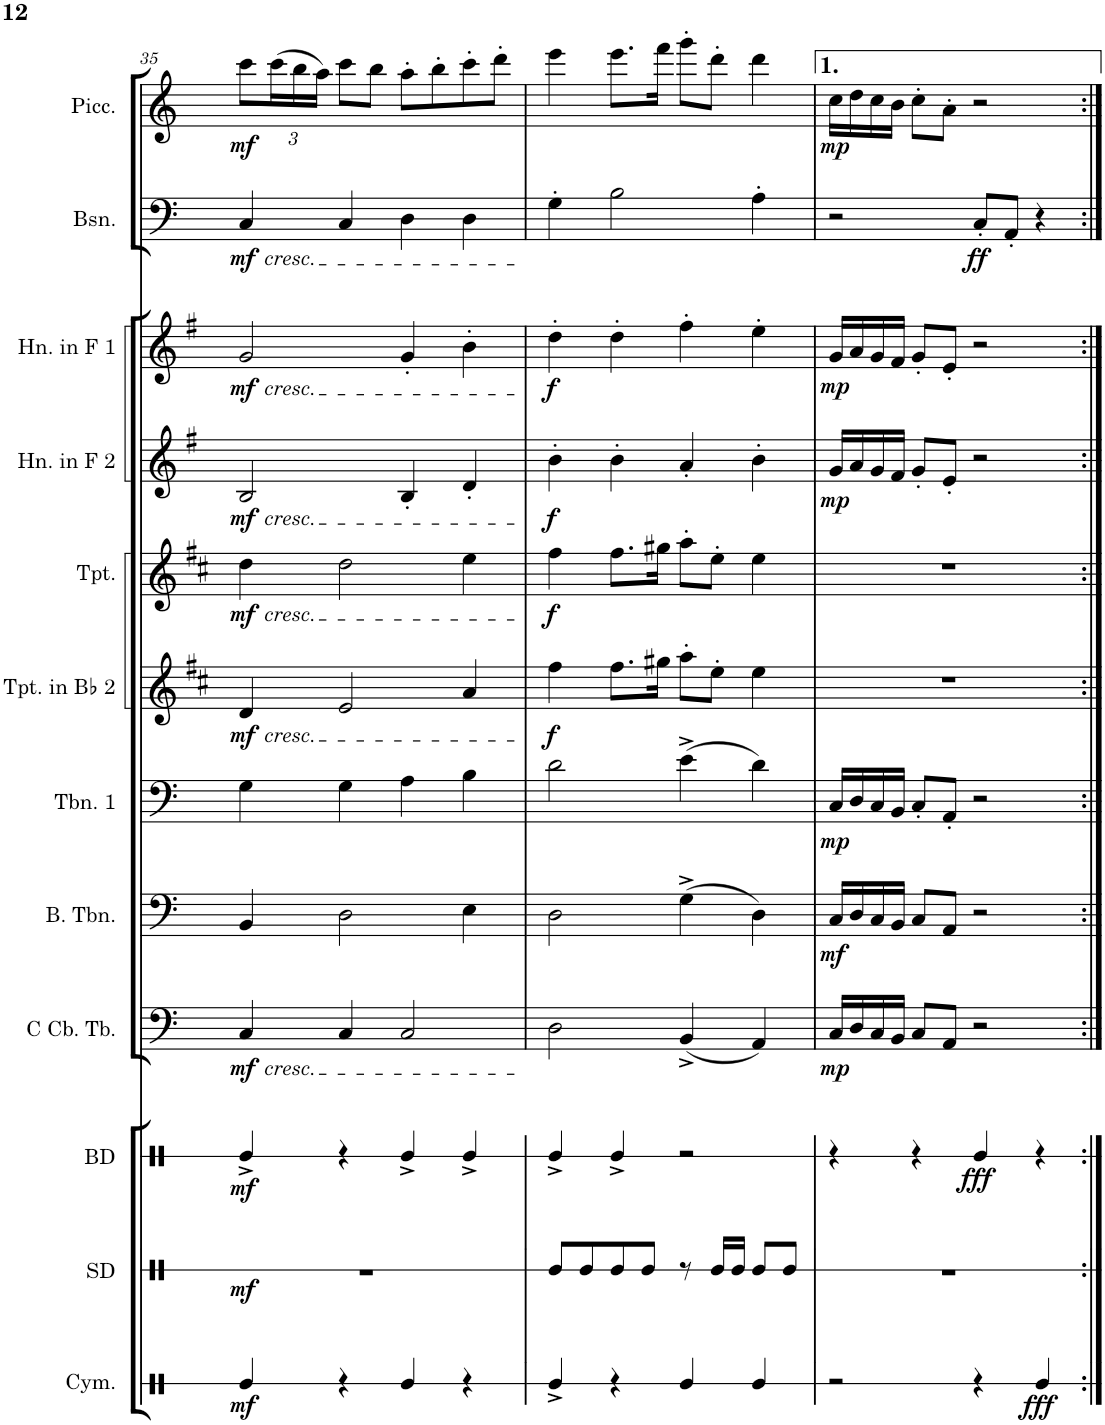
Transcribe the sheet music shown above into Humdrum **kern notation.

**kern	**dynam	**kern	**dynam	**kern	**dynam	**kern	**dynam	**kern	**dynam	**kern	**dynam	**kern	**dynam	**kern	**dynam	**kern	**dynam	**kern	**dynam	**kern	**dynam	**kern	**dynam
*part12	*part12	*part11	*part11	*part10	*part10	*part9	*part9	*part8	*part8	*part7	*part7	*part6	*part6	*part5	*part5	*part4	*part4	*part3	*part3	*part2	*part2	*part1	*part1
*staff12	*staff12	*staff11	*staff11	*staff10	*staff10	*staff9	*staff9	*staff8	*staff8	*staff7	*staff7	*staff6	*staff6	*staff5	*staff5	*staff4	*staff4	*staff3	*staff3	*staff2	*staff2	*staff1	*staff1
*I"Cymbals	*	*I"Snare Drum	*	*I"Bass Drum	*	*I"C Contrabass Tuba	*	*I"Bass Trombone	*	*I"Trombone 1	*	*I"Trumpet in Bb 2	*	*I"Trumpet	*	*I"Horn in F 2	*	*I"Horn in F 1	*	*I"Bassoon	*	*I"Piccolo	*
*I'Cym.	*	*I'SD	*	*I'BD	*	*I'C Cb. Tb.	*	*I'B. Tbn.	*	*I'Tbn. 1	*	*I'Tpt. in Bb 2	*	*I'Tpt.	*	*I'Hn. in F 2	*	*I'Hn. in F 1	*	*I'Bsn.	*	*I'Picc.	*
!!LO:PB:g=z
*clefX	*	*clefX	*	*clefX	*	*clefF4	*	*clefF4	*	*clefF4	*	*clefG2	*	*clefG2	*	*clefG2	*	*clefG2	*	*clefF4	*	*clefG2	*
*	*	*	*	*	*	*	*	*	*	*	*	*Trd1c2	*	*Trd1c2	*	*Trd4c7	*	*Trd4c7	*	*	*	*Trd-7c-12	*
*k[]	*	*k[]	*	*k[]	*	*k[]	*	*k[]	*	*k[]	*	*k[f#c#]	*	*k[f#c#]	*	*k[f#]	*	*k[f#]	*	*k[]	*	*k[]	*
*M4/4	*	*M4/4	*	*M4/4	*	*M4/4	*	*M4/4	*	*M4/4	*	*M4/4	*	*M4/4	*	*M4/4	*	*M4/4	*	*M4/4	*	*M4/4	*
=35	=35	=35	=35	=35	=35	=35	=35	=35	=35	=35	=35	=35	=35	=35	=35	=35	=35	=35	=35	=35	=35	=35	=35
!	!	!	!	!	!	!	!	!	!	!	!	!	!	!	!	!	!	!	!	!LO:TX:b:i:t=cresc.	!	!	!
!	!	!	!	!	!	!	!	!	!	!	!	!	!	!	!	!	!	!LO:TX:b:i:t=cresc.	!	!	!	!	!
!	!	!	!	!	!	!	!	!	!	!	!	!	!	!	!	!LO:TX:b:i:t=cresc.	!	!	!	!	!	!	!
!	!	!	!	!	!	!	!	!	!	!	!	!	!	!LO:TX:b:i:t=cresc.	!	!	!	!	!	!	!	!	!
!	!	!	!	!	!	!	!	!	!	!	!	!LO:TX:b:i:t=cresc.	!	!	!	!	!	!	!	!	!	!	!
!	!	!	!	!	!	!LO:TX:b:i:t=cresc.	!	!	!	!	!	!	!	!	!	!	!	!	!	!	!	!	!
!	!LO:DY:b	!	!LO:DY:b	!	!LO:DY:b	!	!LO:DY:b	!	!	!	!	!	!LO:DY:b	!	!LO:DY:b	!	!LO:DY:b	!	!LO:DY:b	!	!LO:DY:b	!	!LO:DY:b
4Re/	mf	1r	mf	4Re^/	mf	4C/	mf	4BB/	.	4G\	.	4d/	mf	4dd\	mf	2B/	mf	2g/	mf	4C/	mf	8ccc\L	mf
*	*	*	*	*	*	*	*	*	*	*	*	*	*	*	*	*	*	*	*	*	*	*Xbrackettup	*
.	.	.	.	.	.	.	.	.	.	.	.	.	.	.	.	.	.	.	.	.	.	(24ccc\L	.
.	.	.	.	.	.	.	.	.	.	.	.	.	.	.	.	.	.	.	.	.	.	24bb\	.
.	.	.	.	.	.	.	.	.	.	.	.	.	.	.	.	.	.	.	.	.	.	24aa\JJ)	.
4r	.	.	.	4r	.	4C/	.	2D\	.	4G\	.	2e/	.	2dd\	.	.	.	.	.	4C/	.	8ccc\L	.
.	.	.	.	.	.	.	.	.	.	.	.	.	.	.	.	.	.	.	.	.	.	8bb\J	.
4Re/	.	.	.	4Re^/	.	2C/	.	.	.	4A\	.	.	.	.	.	4B'/	.	4g'/	.	4D\	.	8aa'\L	.
.	.	.	.	.	.	.	.	.	.	.	.	.	.	.	.	.	.	.	.	.	.	8bb'\	.
4r	.	.	.	4Re^/	.	.	.	4E\	.	4B\	.	4a/	.	4ee\	.	4d'/	.	4b'\	.	4D\	.	8ccc'\	.
.	.	.	.	.	.	.	.	.	.	.	.	.	.	.	.	.	.	.	.	.	.	8ddd'\J	.
=36	=36	=36	=36	=36	=36	=36	=36	=36	=36	=36	=36	=36	=36	=36	=36	=36	=36	=36	=36	=36	=36	=36	=36
!	!	!	!	!	!	!	!	!	!	!	!	!	!LO:DY:b	!	!LO:DY:b	!	!LO:DY:b	!	!LO:DY:b	!	!	!	!
4Re^/	.	8Re/L	.	4Re^/	.	2D\	.	2D\	.	2d\	.	4ff#\	f	4ff#\	f	4b'\	f	4dd'\	f	4G'\	.	4eee\	.
.	.	8Re/	.	.	.	.	.	.	.	.	.	.	.	.	.	.	.	.	.	.	.	.	.
4r	.	8Re/	.	4Re^/	.	.	.	.	.	.	.	8.ff#\L	.	8.ff#\L	.	4b'\	.	4dd'\	.	2B\	.	8.eee\L	.
.	.	8Re/J	.	.	.	.	.	.	.	.	.	.	.	.	.	.	.	.	.	.	.	.	.
.	.	.	.	.	.	.	.	.	.	.	.	16gg#X\Jk	.	16gg#X\Jk	.	.	.	.	.	.	.	16fff\Jk	.
4Re/	.	8r	.	2r	.	(4BB^/	.	(4G^\	.	(4e^\	.	8aa'\L	.	8aa'\L	.	4a'/	.	4ff#'\	.	.	.	8ggg'\L	.
.	.	16Re/LL	.	.	.	.	.	.	.	.	.	8ee'\J	.	8ee'\J	.	.	.	.	.	.	.	8ddd'\J	.
.	.	16Re/JJ	.	.	.	.	.	.	.	.	.	.	.	.	.	.	.	.	.	.	.	.	.
4Re/	.	8Re/L	.	.	.	4AA/)	.	4D\)	.	4d\)	.	4ee\	.	4ee\	.	4b'\	.	4ee'\	.	4A'\	.	4ddd\	.
.	.	8Re/J	.	.	.	.	.	.	.	.	.	.	.	.	.	.	.	.	.	.	.	.	.
=37	=37	=37	=37	=37	=37	=37	=37	=37	=37	=37	=37	=37	=37	=37	=37	=37	=37	=37	=37	=37	=37	=37	=37
!	!	!	!	!	!	!	!LO:DY:b	!	!LO:DY:b	!	!LO:DY:b	!	!	!	!	!	!LO:DY:b	!	!LO:DY:b	!	!	!	!LO:DY:b
2r	.	1r	.	4r	.	16C/LL	mp	16C/LL	mf	16C/LL	mp	1r	.	1r	.	16g/LL	mp	16g/LL	mp	2r	.	16cc\LL	mp
.	.	.	.	.	.	16D/	.	16D/	.	16D/	.	.	.	.	.	16a/	.	16a/	.	.	.	16dd\	.
.	.	.	.	.	.	16C/	.	16C/	.	16C/	.	.	.	.	.	16g/	.	16g/	.	.	.	16cc\	.
.	.	.	.	.	.	16BB/JJ	.	16BB/JJ	.	16BB/JJ	.	.	.	.	.	16f#/JJ	.	16f#/JJ	.	.	.	16b\JJ	.
.	.	.	.	4r	.	8C/L	.	8C/L	.	8C'/L	.	.	.	.	.	8g'/L	.	8g'/L	.	.	.	8cc'\L	.
.	.	.	.	.	.	8AA/J	.	8AA/J	.	8AA'/J	.	.	.	.	.	8e'/J	.	8e'/J	.	.	.	8a'\J	.
!	!	!	!	!	!LO:DY:b	!	!	!	!	!	!	!	!	!	!	!	!	!	!	!	!LO:DY:b	!	!
4r	.	.	.	4Re/	fff	2r	.	2r	.	2r	.	.	.	.	.	2r	.	2r	.	8C'/L	ff	2r	.
.	.	.	.	.	.	.	.	.	.	.	.	.	.	.	.	.	.	.	.	8AA'/J	.	.	.
!	!LO:DY:b	!	!	!	!	!	!	!	!	!	!	!	!	!	!	!	!	!	!	!	!	!	!
4Re/	fff	.	.	4r	.	.	.	.	.	.	.	.	.	.	.	.	.	.	.	4r	.	.	.
=:|!	=:|!	=:|!	=:|!	=:|!	=:|!	=:|!	=:|!	=:|!	=:|!	=:|!	=:|!	=:|!	=:|!	=:|!	=:|!	=:|!	=:|!	=:|!	=:|!	=:|!	=:|!	=:|!	=:|!
*-	*-	*-	*-	*-	*-	*-	*-	*-	*-	*-	*-	*-	*-	*-	*-	*-	*-	*-	*-	*-	*-	*-	*-
